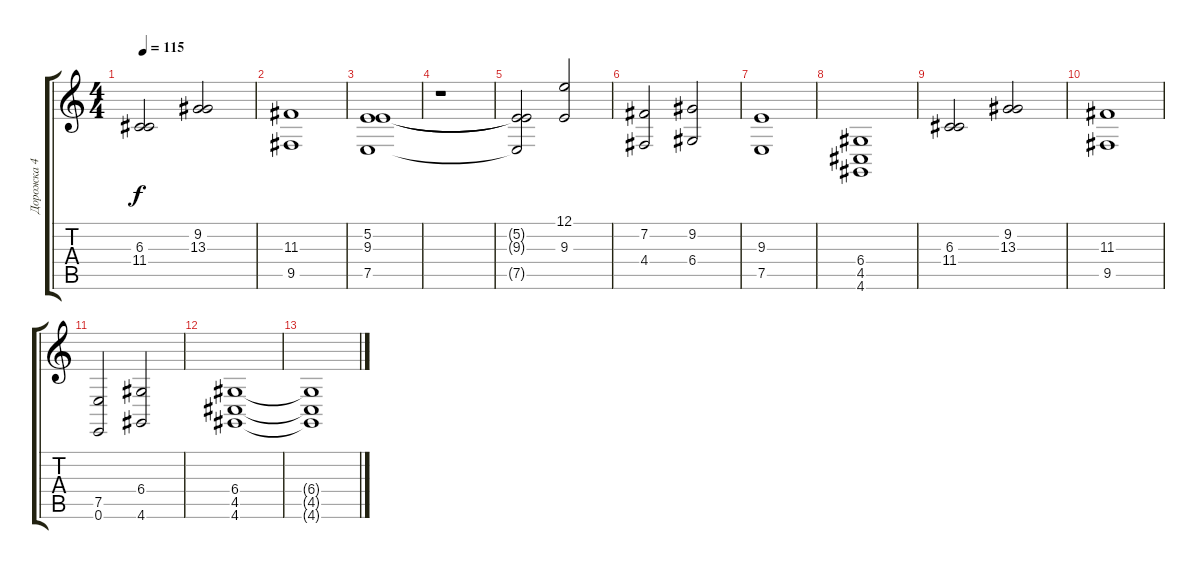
\track ("Дорожка 4" "Дорожка 4") {instrument stringensemble1}
\staff {score tabs}
\tuning (E4 B3 G3 D3 A2 E2) {hide}
\ts (4 4)
\tempo 115
\clef g2
\ks c
(6.3 11.4).2{dy f} (9.2 13.3).2 |
(11.3 9.5).1 |
(5.2 9.3 7.5).1 |
r.1 |
(5.2{t} 9.3{t} 7.5{t}).2 (12.1 9.3).2 |
(7.2 4.4).2 (9.2 6.4).2 |
(9.3 7.5).1 |
(6.4 4.5 4.6).1 |
(6.3 11.4).2 (9.2 13.3).2 |
(11.3 9.5).1 |
(7.5 0.6).2 (6.4 4.6).2 |
(6.4 4.5 4.6).1{volume 12} |
(6.4{t} 4.5{t} 4.6{t}).1
